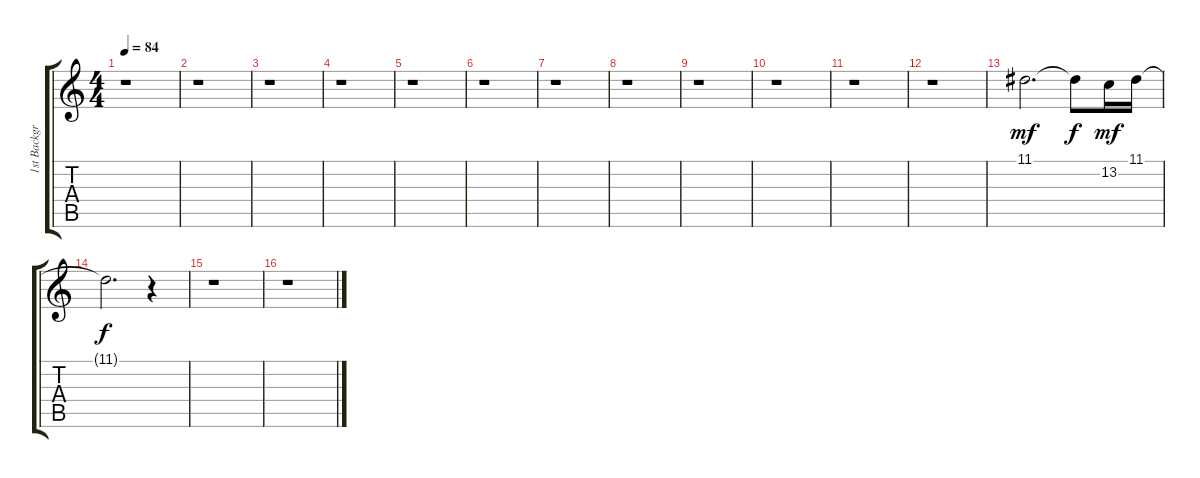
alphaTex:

\track ("1st Background" "1st Backgr") {instrument lead6voice}
\staff {score tabs}
\tuning (E4 B3 G3 D3 A2 E2) {hide}
\ts (4 4)
\tempo 84
\clef g2
\ks c
r.1{dy f} |
r.1 |
r.1 |
r.1 |
r.1 |
r.1 |
r.1 |
r.1 |
r.1 |
r.1 |
r.1 |
r.1 |
11.1.2{d dy mf} 11.1{t}.8{dy f} 13.2.16{dy mf} 11.1.16 |
11.1{t}.2{d dy f} r.4 |
r.1 |
r.1
